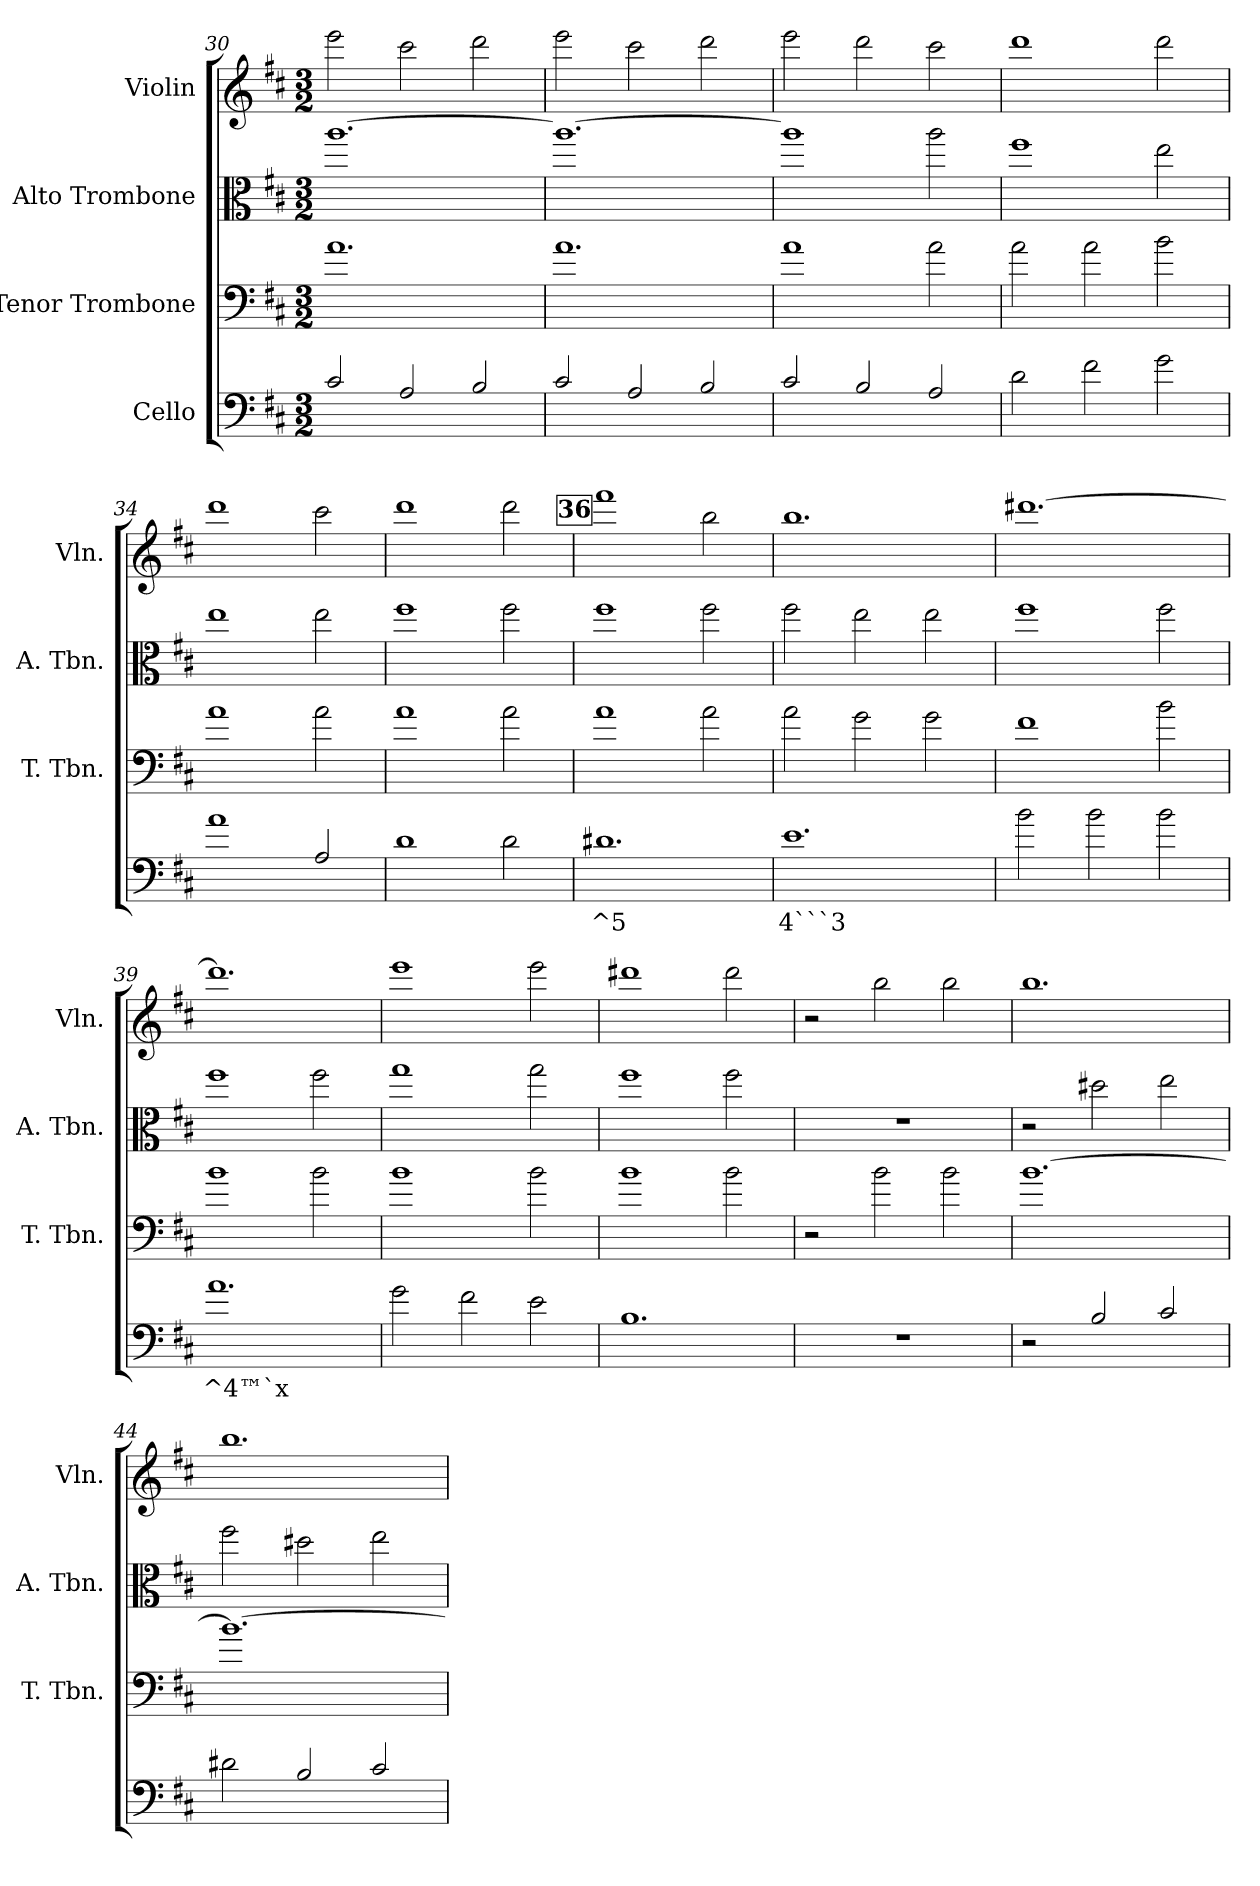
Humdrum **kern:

**kern	**text	**kern	**kern	**kern
*part4	*part4	*part3	*part2	*part1
*staff4	*staff4	*staff3	*staff2	*staff1
*I"Cello	*	*I"Tenor Trombone	*I"Alto Trombone	*I"Violin
*	*	*I'T. Tbn.	*I'A. Tbn.	*I'Vln.
*clefF4	*	*clefF4	*clefC3	*clefG2
*ITrd7c12	*	*ITrd7c12	*ITrd7c12	*ITrd7c12
*k[f#c#]	*	*k[f#c#]	*k[f#c#]	*k[f#c#]
*D:	*	*D:	*D:	*D:
*M3/2	*	*M3/2	*M3/2	*M3/2
=30	=30	=30	=30	=30
2C#/	.	1.A	[1.a	2ee\
2AA/	.	.	.	2cc#\
2BB/	.	.	.	2dd\
=31	=31	=31	=31	=31
2C#/	.	1.A	1.a_	2ee\
2AA/	.	.	.	2cc#\
2BB/	.	.	.	2dd\
=32	=32	=32	=32	=32
2C#/	.	1A	1a]	2ee\
2BB/	.	.	.	2dd\
2AA/	.	2A\	2a\	2cc#\
=33	=33	=33	=33	=33
2D\	.	2A\	1f#	1dd
2F#\	.	2A\	.	.
2G\	.	2B\	2e\	2dd\
=34	=34	=34	=34	=34
1A	.	1A	1e	1dd
2AA/	.	2A\	2e\	2cc#\
=35	=35	=35	=35	=35
1D	.	1A	1f#	1dd
2D\	.	2A\	2f#\	2dd\
!!LO:REH:place=s1:a:B:fs=8.3:t=36
=36	=36	=36	=36	=36
!	!LO:LY:b	!	!	!
1.D#X	^5	1A	1f#	1ff#
.	.	2A\	2f#\	2b\
!!LO:LB:g=z
=37	=37	=37	=37	=37
!	!LO:LY:b	!	!	!
1.E	4```3	2A\	2f#\	1.b
.	.	2G\	2e\	.
.	.	2G\	2e\	.
=38	=38	=38	=38	=38
2B\	.	1F#	1f#	[1.dd#X
2B\	.	.	.	.
2B\	.	2B\	2f#\	.
=39	=39	=39	=39	=39
!	!LO:LY:b	!	!	!
1.A	^4™`x	1B	1f#	1.dd#]
.	.	2B\	2f#\	.
=40	=40	=40	=40	=40
2G\	.	1B	1g	1ee
2F#\	.	.	.	.
2E\	.	2B\	2g\	2ee\
=41	=41	=41	=41	=41
1.BB	.	1B	1f#	1dd#X
.	.	2B\	2f#\	2dd#\
=42	=42	=42	=42	=42
1.r	.	2r	1.r	2r
.	.	2B\	.	2b\
.	.	2B\	.	2b\
=43	=43	=43	=43	=43
2r	.	[1.B	2r	1.b
2BB/	.	.	2d#X\	.
2C#/	.	.	2e\	.
=44	=44	=44	=44	=44
2D#X\	.	1.B_	2f#\	1.b
2BB/	.	.	2d#X\	.
2C#/	.	.	2e\	.
=	=	=	=	=
*-	*-	*-	*-	*-
